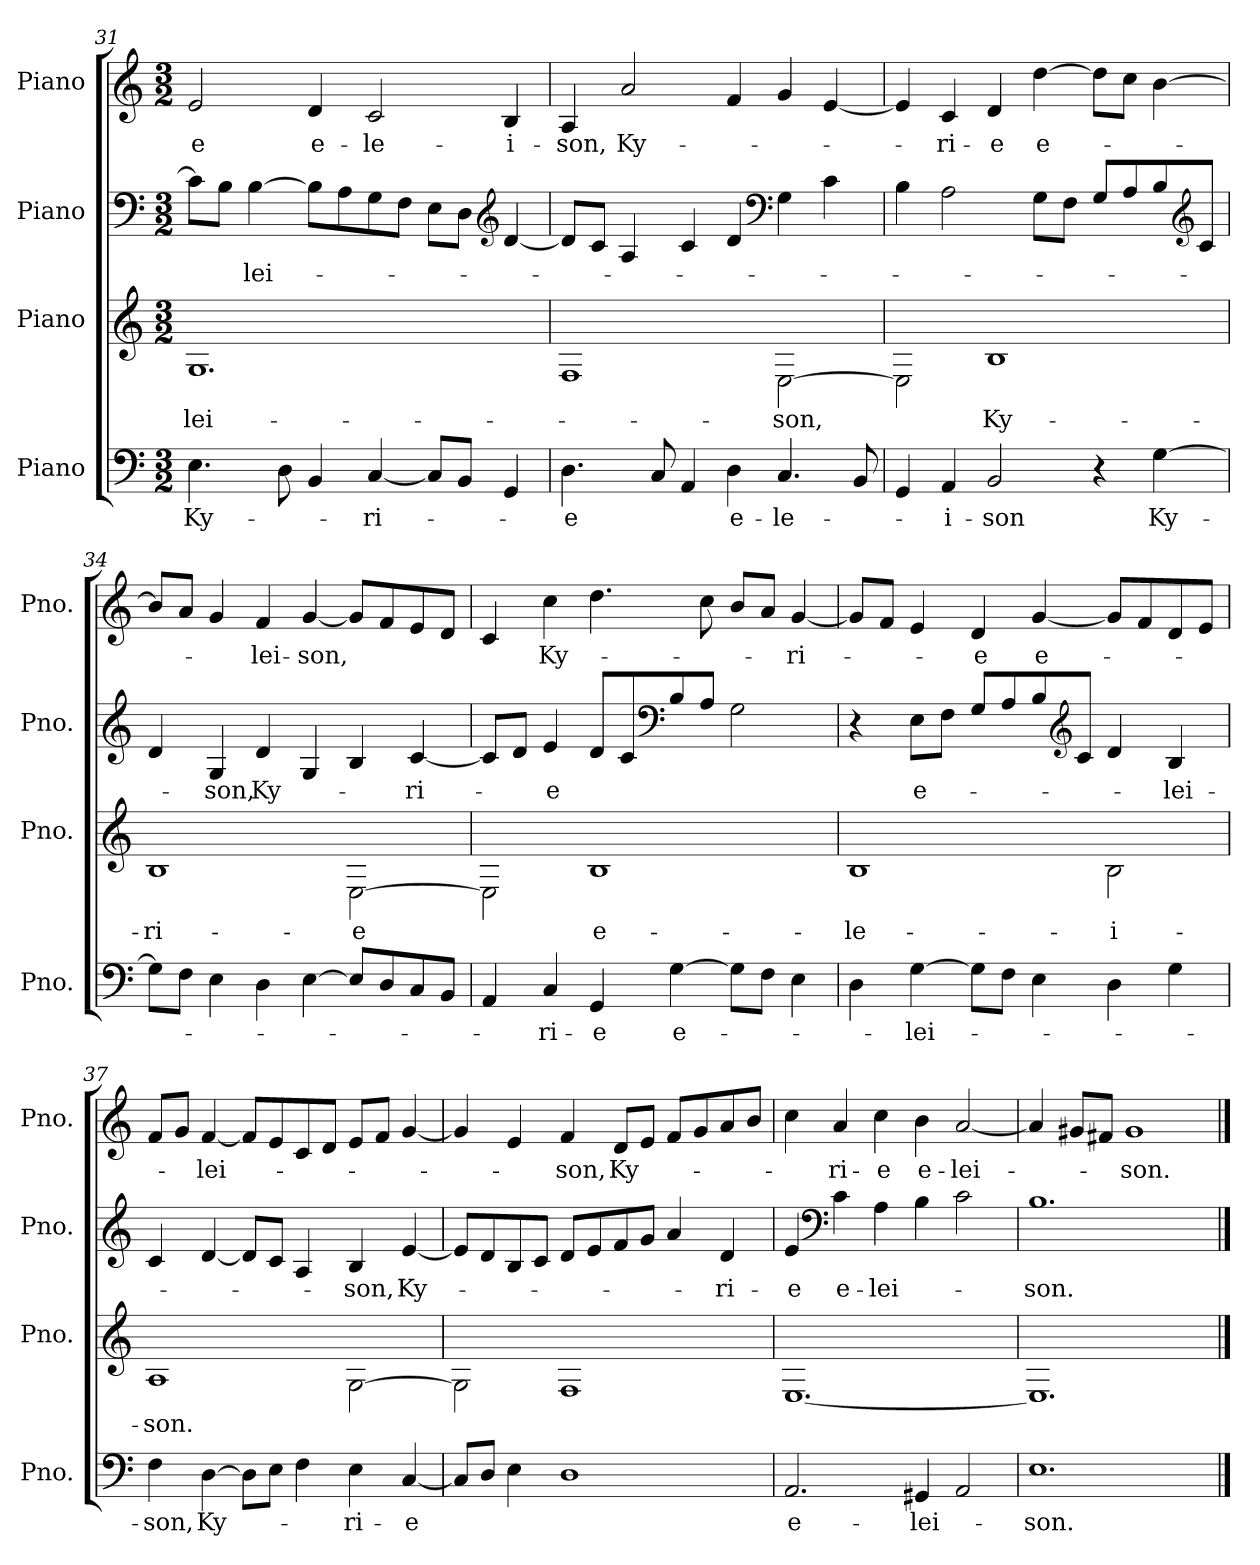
**kern	**text	**kern	**text	**kern	**text	**kern	**text
*part4	*part4	*part3	*part3	*part2	*part2	*part1	*part1
*staff4	*staff4	*staff3	*staff3	*staff2	*staff2	*staff1	*staff1
*I"Piano	*	*I"Piano	*	*I"Piano	*	*I"Piano	*
*I'Pno.	*	*I'Pno.	*	*I'Pno.	*	*I'Pno.	*
*clefF4	*	*clefG2	*	*clefF4	*	*clefG2	*
*k[]	*	*k[]	*	*k[]	*	*k[]	*
*M3/2	*	*M3/2	*	*M3/2	*	*M3/2	*
=31	=31	=31	=31	=31	=31	=31	=31
!	!LO:LY:b	!	!LO:LY:b	!	!	!	!LO:LY:b
4.E\	Ky-	1.G	-lei-	8c\L]	.	2e/	-e
.	.	.	.	8B\J	.	.	.
!	!	!	!	!	!LO:LY:b	!	!
.	.	.	.	[4B\	-lei-	.	.
8D\	.	.	.	.	.	.	.
!	!	!	!	!	!	!	!LO:LY:b
4BB/	.	.	.	8B\L]	.	4d/	e-
.	.	.	.	8A\	.	.	.
!	!LO:LY:b	!	!	!	!	!	!LO:LY:b
[4C/	-ri-	.	.	8G\	.	2c/	-le-
.	.	.	.	8F\J	.	.	.
8C/L]	.	.	.	8E\L	.	.	.
8BB/J	.	.	.	8D\J	.	.	.
*	*	*	*	*clefG2	*	*	*
!	!	!	!	!	!	!	!LO:LY:b
4GG/	.	.	.	[4d/	.	4B/	-i-
!!LO:LB:g=z
=32	=32	=32	=32	=32	=32	=32	=32
!	!LO:LY:b	!	!	!	!	!	!LO:LY:b
4.D\	-e	1F	.	8d/L]	.	4A/	-son,
.	.	.	.	8c/J	.	.	.
!	!	!	!	!	!	!	!LO:LY:b
.	.	.	.	4A/	.	2a/	Ky-
8C/	.	.	.	.	.	.	.
4AA/	.	.	.	4c/	.	.	.
!	!LO:LY:b	!	!	!	!	!	!
4D\	e-	.	.	4d/	.	4f/	.
*	*	*	*	*clefF4	*	*	*
!	!LO:LY:b	!	!LO:LY:b	!	!	!	!
4.C/	-le-	[2E\	-son,	4G\	.	4g/	.
.	.	.	.	4c\	.	[4e/	.
8BB/	.	.	.	.	.	.	.
=33	=33	=33	=33	=33	=33	=33	=33
4GG/	.	2E\]	.	4B\	.	4e/]	.
!	!LO:LY:b	!	!	!	!	!	!LO:LY:b
4AA/	-i-	.	.	2A\	.	4c/	-ri-
!	!LO:LY:b	!	!LO:LY:b	!	!	!	!LO:LY:b
2BB/	-son	1B	Ky-	.	.	4d/	-e
!	!	!	!	!	!	!	!LO:LY:b
.	.	.	.	8G\L	.	[4dd\	e-
.	.	.	.	8F\J	.	.	.
4r	.	.	.	8G/L	.	8dd\L]	.
.	.	.	.	8A/	.	8cc\J	.
!	!LO:LY:b	!	!	!	!	!	!
[4G\	Ky-	.	.	8B/	.	[4b\	.
*	*	*	*	*clefG2	*	*	*
.	.	.	.	8c/J	.	.	.
=34	=34	=34	=34	=34	=34	=34	=34
!	!	!	!LO:LY:b	!	!	!	!
8G\L]	.	1B	-ri-	4d/	.	8b/L]	.
8F\J	.	.	.	.	.	8a/J	.
!	!	!	!	!	!LO:LY:b	!	!
4E\	.	.	.	4G/	-son,	4g/	.
!	!	!	!	!	!LO:LY:b	!	!LO:LY:b
4D\	.	.	.	4d/	Ky-	4f/	-lei-
!	!	!	!	!	!	!	!LO:LY:b
[4E\	.	.	.	4G/	.	[4g/	-son,
!	!	!	!LO:LY:b	!	!	!	!
8E/L]	.	[2E\	-e	4B/	.	8g/L]	.
8D/	.	.	.	.	.	8f/	.
!	!	!	!	!	!LO:LY:b	!	!
8C/	.	.	.	[4c/	-ri-	8e/	.
8BB/J	.	.	.	.	.	8d/J	.
!!LO:PB:g=z
=35	=35	=35	=35	=35	=35	=35	=35
4AA/	.	2E\]	.	8c/L]	.	4c/	.
.	.	.	.	8d/J	.	.	.
!	!LO:LY:b	!	!	!	!LO:LY:b	!	!LO:LY:b
4C/	-ri-	.	.	4e/	-e	4cc\	Ky-
!	!LO:LY:b	!	!LO:LY:b	!	!	!	!
4GG/	-e	1B	e-	8d/L	.	4.dd\	.
.	.	.	.	8c/	.	.	.
*	*	*	*	*clefF4	*	*	*
!	!LO:LY:b	!	!	!	!	!	!
[4G\	e-	.	.	8B/	.	.	.
.	.	.	.	8A/J	.	8cc\	.
8G\L]	.	.	.	2G\	.	8b/L	.
8F\J	.	.	.	.	.	8a/J	.
!	!	!	!	!	!	!	!LO:LY:b
4E\	.	.	.	.	.	[4g/	-ri-
=36	=36	=36	=36	=36	=36	=36	=36
!	!	!	!LO:LY:b	!	!	!	!
4D\	.	1B	-le-	4r	.	8g/L]	.
.	.	.	.	.	.	8f/J	.
!	!LO:LY:b	!	!	!	!LO:LY:b	!	!
[4G\	-lei-	.	.	8E\L	e-	4e/	.
.	.	.	.	8F\J	.	.	.
!	!	!	!	!	!	!	!LO:LY:b
8G\L]	.	.	.	8G/L	.	4d/	-e
8F\J	.	.	.	8A/	.	.	.
!	!	!	!	!	!	!	!LO:LY:b
4E\	.	.	.	8B/	.	[4g/	e-
*	*	*	*	*clefG2	*	*	*
.	.	.	.	8c/J	.	.	.
!	!	!	!LO:LY:b	!	!	!	!
4D\	.	2B\	-i-	4d/	.	8g/L]	.
.	.	.	.	.	.	8f/	.
!	!	!	!	!	!LO:LY:b	!	!
4G\	.	.	.	4B/	-lei-	8d/	.
.	.	.	.	.	.	8e/J	.
=37	=37	=37	=37	=37	=37	=37	=37
!	!LO:LY:b	!	!LO:LY:b	!	!	!	!
4F\	-son,	1A	-son.	4c/	.	8f/L	.
.	.	.	.	.	.	8g/J	.
!	!LO:LY:b	!	!	!	!	!	!LO:LY:b
[4D\	Ky-	.	.	[4d/	.	[4f/	-lei-
8D\L]	.	.	.	8d/L]	.	8f/L]	.
8E\J	.	.	.	8c/J	.	8e/	.
4F\	.	.	.	4A/	.	8c/	.
.	.	.	.	.	.	8d/J	.
!	!LO:LY:b	!	!	!	!LO:LY:b	!	!
4E\	-ri-	[2G\	.	4B/	-son,	8e/L	.
.	.	.	.	.	.	8f/J	.
!	!LO:LY:b	!	!	!	!LO:LY:b	!	!
[4C/	-e	.	.	[4e/	Ky-	[4g/	.
!!LO:PB:g=z
=38	=38	=38	=38	=38	=38	=38	=38
8C/L]	.	2G\]	.	8e/L]	.	4g/]	.
8D/J	.	.	.	8d/	.	.	.
4E\	.	.	.	8B/	.	4e/	.
.	.	.	.	8c/J	.	.	.
!	!	!	!	!	!	!	!LO:LY:b
1D	.	1F	.	8d/L	.	4f/	-son,
.	.	.	.	8e/	.	.	.
!	!	!	!	!	!	!	!LO:LY:b
.	.	.	.	8f/	.	8d/L	Ky-
.	.	.	.	8g/J	.	8e/J	.
.	.	.	.	4a/	.	8f/L	.
.	.	.	.	.	.	8g/	.
!	!	!	!	!	!LO:LY:b	!	!
.	.	.	.	4d/	-ri-	8a/	.
.	.	.	.	.	.	8b/J	.
=39	=39	=39	=39	=39	=39	=39	=39
!	!LO:LY:b	!	!	!	!LO:LY:b	!	!
2.AA/	e-	[1.E	.	4e/	-e	4cc\	.
*	*	*	*	*clefF4	*	*	*
!	!	!	!	!	!LO:LY:b	!	!LO:LY:b
.	.	.	.	4c\	e-	4a/	-ri-
!	!	!	!	!	!LO:LY:b	!	!LO:LY:b
.	.	.	.	4A\	-lei-	4cc\	-e
!	!LO:LY:b	!	!	!	!	!	!LO:LY:b
4GG#X/	-lei-	.	.	4B\	.	4b\	e-
!	!	!	!	!	!	!	!LO:LY:b
2AA/	.	.	.	2c\	.	[2a/	-lei-
=40	=40	=40	=40	=40	=40	=40	=40
!	!LO:LY:b	!	!	!	!LO:LY:b	!	!
1.E	-son.	1.E]	.	1.B	-son.	4a/]	.
.	.	.	.	.	.	8g#X/L	.
.	.	.	.	.	.	8f#X/J	.
!	!	!	!	!	!	!	!LO:LY:b
.	.	.	.	.	.	1g#	-son.
==	==	==	==	==	==	==	==
*-	*-	*-	*-	*-	*-	*-	*-
